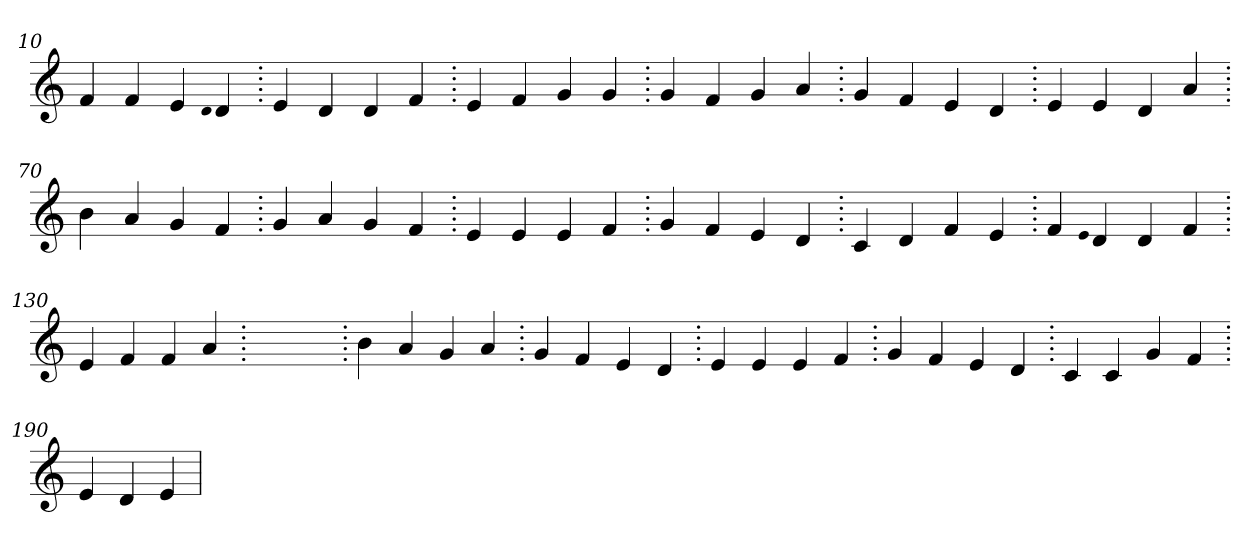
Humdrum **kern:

**kern
*part1
*staff1
*clefG2
=10.
4f
4f
4e
qqd
4d
=20.
4e
4d
4d
4f
=30.
4e
4f
4g
4g
=40.
4g
4f
4g
4a
=50.
4g
4f
4e
4d
=60.
4e
4e
4d
4a
=70.
4b
4a
4g
4f
=80.
4g
4a
4g
4f
=90.
4e
4e
4e
4f
=100.
4g
4f
4e
4d
=110.
4c
4d
4f
4e
=120.
4f
qqe
4d
4d
4f
=130.
4e
4f
4f
4a
=140.
1ryy
=140.
4b
4a
4g
4a
=150.
4g
4f
4e
4d
=160.
4e
4e
4e
4f
=170.
4g
4f
4e
4d
=180.
4c
4c
4g
4f
=190.
4e
4d
4e
=
*-
